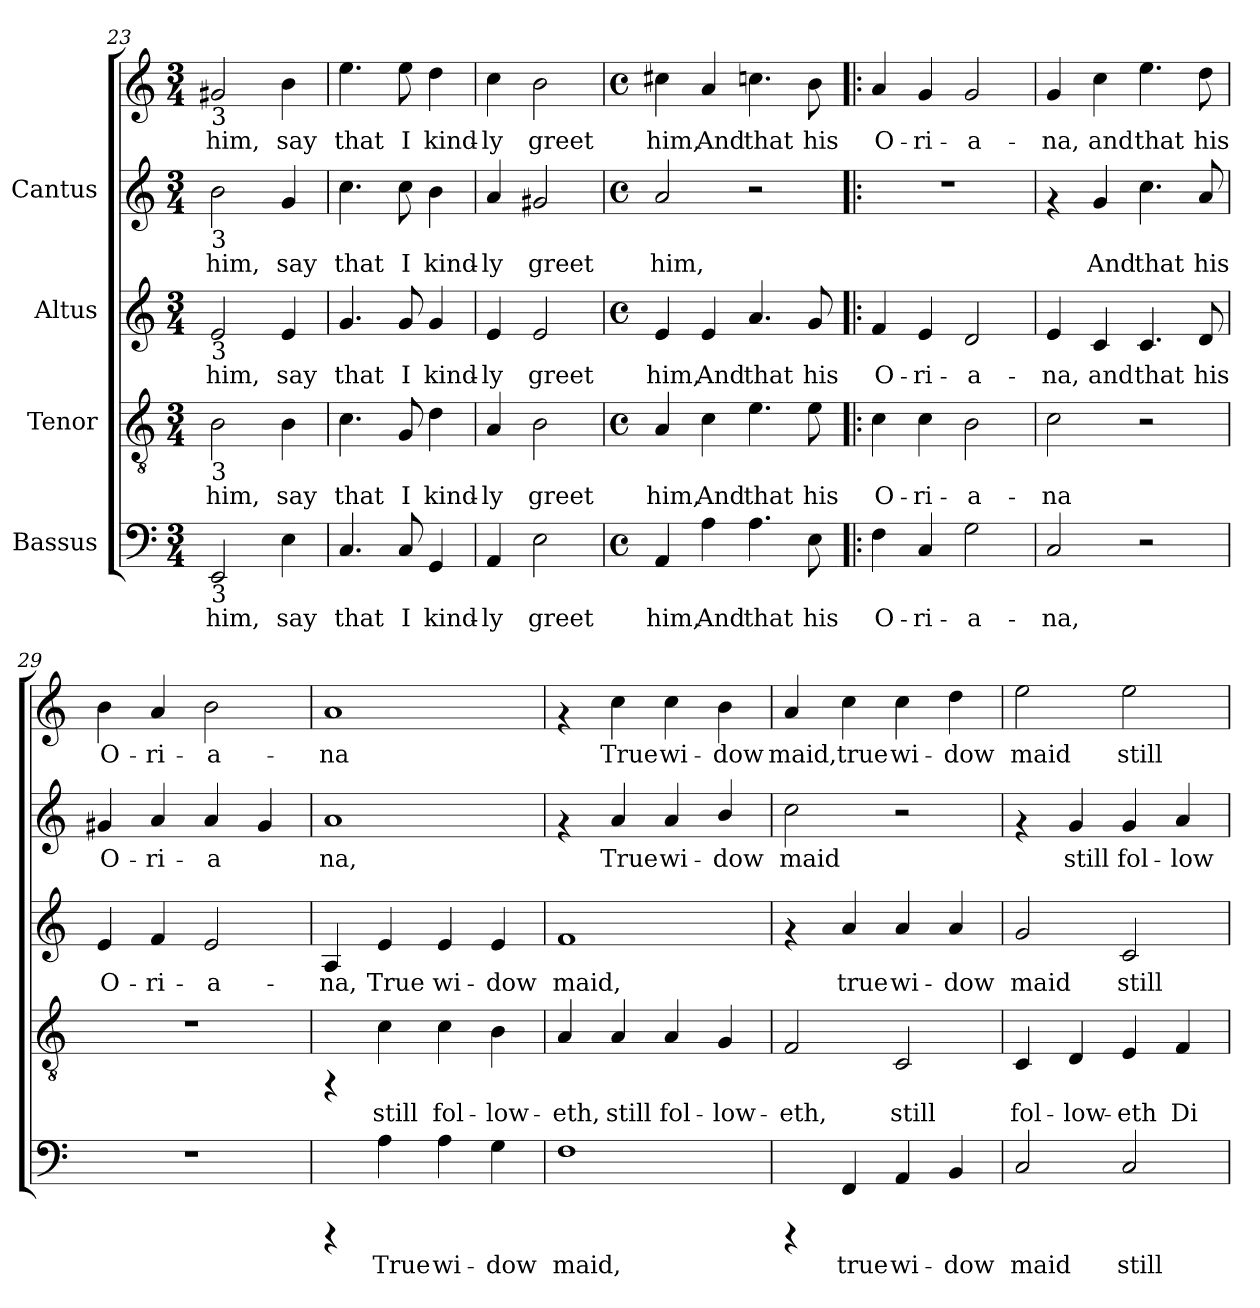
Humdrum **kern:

**kern	**text	**kern	**text	**kern	**text	**kern	**text	**kern	**text
*part4	*part4	*part3	*part3	*part2	*part2	*part1	*part1	*part1	*part1
*staff5	*staff5	*staff4	*staff4	*staff3	*staff3	*staff2	*staff2	*staff1	*staff1
*I"Bassus	*	*I"Tenor	*	*I"Altus	*	*I"Cantus	*	*	*
*clefF4	*	*clefGv2	*	*clefG2	*	*clefG2	*	*clefG2	*
*M3/4	*	*M3/4	*	*M3/4	*	*M3/4	*	*M3/4	*
=23	=23	=23	=23	=23	=23	=23	=23	=23	=23
!	!	!	!	!	!	!	!	!LO:TX:b:t=3	!
!	!	!	!	!	!	!LO:TX:b:t=3	!	!	!
!	!	!	!	!LO:TX:b:t=3	!	!	!	!	!
!	!	!LO:TX:b:t=3	!	!	!	!	!	!	!
!LO:TX:b:t=3	!	!	!	!	!	!	!	!	!
!	!LO:LY:b:cj	!	!LO:LY:b:cj	!	!LO:LY:b:cj	!	!LO:LY:b:cj	!	!LO:LY:b:cj
2EE/	him,	2B\	him,	2e/	him,	2b\	him,	2g#X/	him,
!	!LO:LY:b:cj	!	!LO:LY:b:cj	!	!LO:LY:b:cj	!	!LO:LY:b:cj	!	!LO:LY:b:cj
4E\	say	4B\	say	4e/	say	4g/	say	4b\	say
=24	=24	=24	=24	=24	=24	=24	=24	=24	=24
!	!LO:LY:b:cj	!	!LO:LY:b:cj	!	!LO:LY:b:cj	!	!LO:LY:b:cj	!	!LO:LY:b:cj
4.C/	that	4.c\	that	4.g/	that	4.cc\	-that	4.ee\	that
!	!LO:LY:b:cj	!	!LO:LY:b:cj	!	!LO:LY:b:cj	!	!LO:LY:b:cj	!	!LO:LY:b:cj
8C/	I	8G/	I	8g/	I	8cc\	I	8ee\	I
!	!LO:LY:b:cj	!	!LO:LY:b:cj	!	!LO:LY:b:cj	!	!LO:LY:b:cj	!	!LO:LY:b:cj
4GG/	kind-	4d\	kind-	4g/	kind-	4b\	kind-	4dd\	kind-
=25	=25	=25	=25	=25	=25	=25	=25	=25	=25
!	!LO:LY:b:cj	!	!LO:LY:b:cj	!	!LO:LY:b:cj	!	!LO:LY:b:cj	!	!LO:LY:b:cj
4AA/	-ly	4A/	-ly	4e/	-ly	4a/	ly	4cc\	-ly
!	!LO:LY:b:cj	!	!LO:LY:b:cj	!	!LO:LY:b:cj	!	!LO:LY:b:cj	!	!LO:LY:b:cj
2E\	greet	2B\	greet	2e/	greet	2g#X/	greet	2b\	greet
=26	=26	=26	=26	=26	=26	=26	=26	=26	=26
*M4/4	*	*M4/4	*	*M4/4	*	*M4/4	*	*M4/4	*
*met(c)	*	*met(c)	*	*met(c)	*	*met(c)	*	*met(c)	*
!	!LO:LY:b:cj	!	!LO:LY:b:cj	!	!LO:LY:b:cj	!	!LO:LY:b:cj	!	!LO:LY:b:cj
4AA/	him,	4A/	him,	4e/	him,	2a/	him,	4cc#X\	him,
!	!LO:LY:b:cj	!	!LO:LY:b:cj	!	!LO:LY:b:cj	!	!	!	!LO:LY:b:cj
4A\	And	4c\	And	4e/	And	.	.	4a/	And
!	!LO:LY:b:cj	!	!LO:LY:b:cj	!	!LO:LY:b:cj	!	!	!	!LO:LY:b:cj
4.A\	that	4.e\	that	4.a/	that	2r	.	4.ccn\	that
!	!LO:LY:b:cj	!	!LO:LY:b:cj	!	!LO:LY:b:cj	!	!	!	!LO:LY:b:cj
8E\	his	8e\	his	8g/	his	.	.	8b\	his
=27!|:	=27!|:	=27!|:	=27!|:	=27!|:	=27!|:	=27!|:	=27!|:	=27!|:	=27!|:
!	!LO:LY:b:cj	!	!LO:LY:b:cj	!	!LO:LY:b:cj	!	!	!	!LO:LY:b:cj
4F\	O-	4c\	O-	4f/	O-	1r	.	4a/	O-
!	!LO:LY:b:cj	!	!LO:LY:b:cj	!	!LO:LY:b:cj	!	!	!	!LO:LY:b:cj
4C/	-ri-	4c\	-ri-	4e/	-ri-	.	.	4g/	-ri-
!	!LO:LY:b:cj	!	!LO:LY:b:cj	!	!LO:LY:b:cj	!	!	!	!LO:LY:b:cj
2G\	-a-	2B\	-a-	2d/	-a-	.	.	2g/	-a-
!!LO:PB:g=z
=28	=28	=28	=28	=28	=28	=28	=28	=28	=28
!	!LO:LY:b:cj	!	!LO:LY:b:cj	!	!LO:LY:b:cj	!	!	!	!LO:LY:b:cj
2C/	-na,	2c\	-na	4e/	-na,	4rf	.	4g/	-na,
!	!	!	!	!	!LO:LY:b:cj	!	!LO:LY:b:cj	!	!LO:LY:b:cj
.	.	.	.	4c/	and	4g/	And	4cc\	and
!	!	!	!	!	!LO:LY:b:cj	!	!LO:LY:b:cj	!	!LO:LY:b:cj
2r	.	2r	.	4.c/	that	4.cc\	that	4.ee\	that
!	!	!	!	!	!LO:LY:b:cj	!	!LO:LY:b:cj	!	!LO:LY:b:cj
.	.	.	.	8d/	his	8a/	his	8dd\	his
=29	=29	=29	=29	=29	=29	=29	=29	=29	=29
!	!	!	!	!	!LO:LY:b:cj	!	!LO:LY:b:cj	!	!LO:LY:b:cj
1r	.	1r	.	4e/	O-	4g#X/	-O-	4b\	O-
!	!	!	!	!	!LO:LY:b:cj	!	!LO:LY:b:cj	!	!LO:LY:b:cj
.	.	.	.	4f/	-ri-	4a/	-ri-	4a/	-ri-
!	!	!	!	!	!LO:LY:b:cj	!	!LO:LY:b:cj	!	!LO:LY:b:cj
.	.	.	.	2e/	-a-	4a/	-a-	2b\	-a-
!	!	!	!	!	!	!	!LO:LY:b:cj	!	!
.	.	.	.	.	.	4g#/	--	.	.
=30	=30	=30	=30	=30	=30	=30	=30	=30	=30
!	!	!	!	!	!LO:LY:b:cj	!	!LO:LY:b:cj	!	!LO:LY:b:cj
4rCCC	.	4rFF	.	4A/	-na,	1a	na,	1a	-na
!	!LO:LY:b:cj	!	!LO:LY:b:cj	!	!LO:LY:b:cj	!	!	!	!
4A\	True	4c\	still	4e/	True	.	.	.	.
!	!LO:LY:b:cj	!	!LO:LY:b:cj	!	!LO:LY:b:cj	!	!	!	!
4A\	wi-	4c\	fol-	4e/	wi-	.	.	.	.
!	!LO:LY:b:cj	!	!LO:LY:b:cj	!	!LO:LY:b:cj	!	!	!	!
4G\	-dow	4B\	-low-	4e/	-dow	.	.	.	.
=31	=31	=31	=31	=31	=31	=31	=31	=31	=31
!	!LO:LY:b:cj	!	!LO:LY:b:cj	!	!LO:LY:b:cj	!	!	!	!
1F	maid,	4A/	-eth,	1f	maid,	4rf	.	4rf	.
!	!	!	!LO:LY:b:cj	!	!	!	!LO:LY:b:cj	!	!LO:LY:b:cj
.	.	4A/	still	.	.	4a/	True	4cc\	True
!	!	!	!LO:LY:b:cj	!	!	!	!LO:LY:b:cj	!	!LO:LY:b:cj
.	.	4A/	fol-	.	.	4a/	wi-	4cc\	wi-
!	!	!	!LO:LY:b:cj	!	!	!	!LO:LY:b:cj	!	!LO:LY:b:cj
.	.	4G/	-low-	.	.	4b/	-dow	4b\	-dow
=32	=32	=32	=32	=32	=32	=32	=32	=32	=32
!	!	!	!LO:LY:b:cj	!	!	!	!LO:LY:b:cj	!	!LO:LY:b:cj
4rCCC	.	2F/	-eth,	4rf	.	2cc\	maid	4a/	maid,
!	!LO:LY:b:cj	!	!	!	!LO:LY:b:cj	!	!	!	!LO:LY:b:cj
4FF/	true	.	.	4a/	true	.	.	4cc\	true
!	!LO:LY:b:cj	!	!LO:LY:b:cj	!	!LO:LY:b:cj	!	!	!	!LO:LY:b:cj
4AA/	wi-	2C/	still	4a/	wi-	2r	.	4cc\	wi-
!	!LO:LY:b:cj	!	!	!	!LO:LY:b:cj	!	!	!	!LO:LY:b:cj
4BB/	-dow	.	.	4a/	-dow	.	.	4dd\	-dow
!!LO:LB:g=z
=33	=33	=33	=33	=33	=33	=33	=33	=33	=33
!	!LO:LY:b:cj	!	!LO:LY:b:cj	!	!LO:LY:b:cj	!	!	!	!LO:LY:b:cj
2C/	maid	4C/	fol-	2g/	maid	4rf	.	2ee\	maid
!	!	!	!LO:LY:b:cj	!	!	!	!LO:LY:b:cj	!	!
.	.	4D/	-low-	.	.	4g/	still	.	.
!	!LO:LY:b:cj	!	!LO:LY:b:cj	!	!LO:LY:b:cj	!	!LO:LY:b:cj	!	!LO:LY:b:cj
2C/	still	4E/	-eth	2c/	still	4g/	fol-	2ee\	still
!	!	!	!LO:LY:b:cj	!	!	!	!LO:LY:b:cj	!	!
.	.	4F/	Di-	.	.	4a/	-low-	.	.
=	=	=	=	=	=	=	=	=	=
*-	*-	*-	*-	*-	*-	*-	*-	*-	*-
